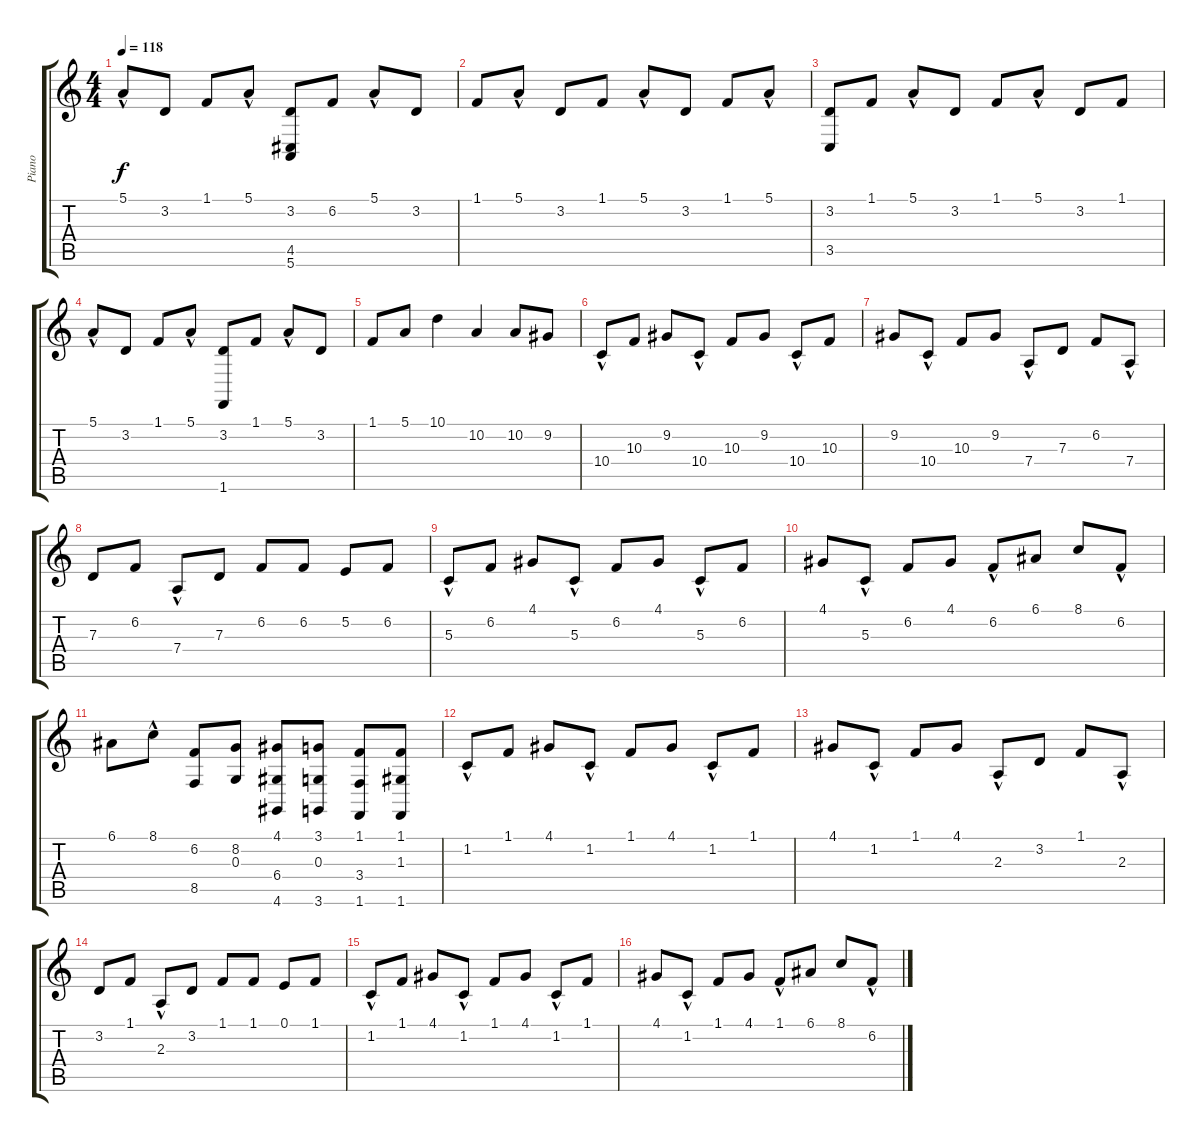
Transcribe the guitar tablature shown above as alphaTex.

\track ("Piano" "Piano") {instrument acousticgrandpiano}
\staff {score tabs}
\tuning (E4 B3 G3 D3 A2 E2) {hide}
\ts (4 4)
\tempo 118
\clef g2
\ks c
5.1{hac}.8{dy f} 3.2.8 1.1.8 5.1{hac}.8 (3.2 4.5 5.6).8 6.2.8 5.1{hac}.8 3.2.8 |
1.1.8 5.1{hac}.8 3.2.8 1.1.8 5.1{hac}.8 3.2.8 1.1.8 5.1{hac}.8 |
(3.2 3.5).8 1.1.8 5.1{hac}.8 3.2.8 1.1.8 5.1{hac}.8 3.2.8 1.1.8 |
5.1{hac}.8 3.2.8 1.1.8 5.1{hac}.8 (3.2 1.6).8 1.1.8 5.1{hac}.8 3.2.8 |
1.1.8 5.1.8 10.1.4 10.2.4 10.2.8 9.2.8 |
10.4{hac}.8 10.3.8 9.2.8 10.4{hac}.8 10.3.8 9.2.8 10.4{hac}.8 10.3.8 |
9.2.8 10.4{hac}.8 10.3.8 9.2.8 7.4{hac}.8 7.3.8 6.2.8 7.4{hac}.8 |
7.3.8 6.2.8 7.4{hac}.8 7.3.8 6.2.8 6.2.8 5.2.8 6.2.8 |
5.3{hac}.8 6.2.8 4.1.8 5.3{hac}.8 6.2.8 4.1.8 5.3{hac}.8 6.2.8 |
4.1.8 5.3{hac}.8 6.2.8 4.1.8 6.2{hac}.8 6.1.8 8.1.8 6.2{hac}.8 |
6.1.8 8.1{hac}.8 (6.2 8.5).8 (8.2 0.3).8 (4.1 6.4 4.6).8 (3.1 0.3 3.6).8 (1.1 3.4 1.6).8 (1.1 1.3 1.6).8 |
1.2{hac}.8 1.1.8 4.1.8 1.2{hac}.8 1.1.8 4.1.8 1.2{hac}.8 1.1.8 |
4.1.8 1.2{hac}.8 1.1.8 4.1.8 2.3{hac}.8 3.2.8 1.1.8 2.3{hac}.8 |
3.2.8 1.1.8 2.3{hac}.8 3.2.8 1.1.8 1.1.8 0.1.8 1.1.8 |
1.2{hac}.8 1.1.8 4.1.8 1.2{hac}.8 1.1.8 4.1.8 1.2{hac}.8 1.1.8 |
4.1.8 1.2{hac}.8 1.1.8 4.1.8 1.1{hac}.8 6.1.8 8.1.8 6.2{hac}.8
